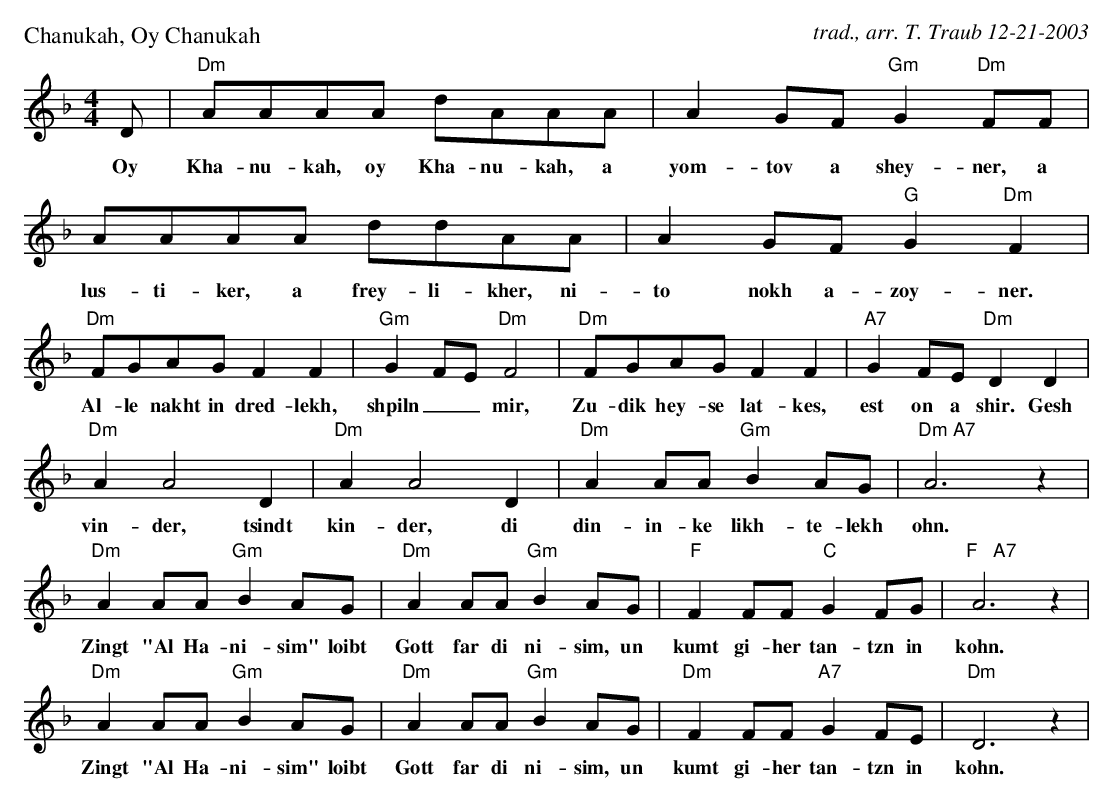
X:1
P: Chanukah, Oy Chanukah
C: trad., arr. T. Traub 12-21-2003
M: 4/4
K: Dm
L: 1/8
D|"Dm"AAAA dAAA|A2 GF "Gm"G2 "Dm"FF|AAAA ddAA |A2 GF "G"G2 "Dm"F2|
w: Oy Kha-nu-kah, oy Kha-nu-kah, a yom-tov a shey-ner, a lus-ti-ker, a frey-li-kher, ni-to nokh a-zoy-ner.
"Dm"FGAG F2 F2|"Gm"G2 FE "Dm"F4|"Dm"FGAG F2 F2|"A7"G2 FE "Dm"D2 D2|
w: Al-le nakht in dred-lekh, shpiln__ mir, Zu-dik hey-se lat-kes, est on a shir. Gesh
"Dm"A2 A4 D2|"Dm"A2 A4 D2|"Dm"A2 AA "Gm"B2 AG|"Dm A7"A6 z2|
w: vin-der, tsindt kin-der, di din-in-ke likh-te-lekh ohn.
"Dm"A2 AA "Gm"B2 AG|"Dm"A2 AA "Gm"B2 AG|"F"F2 FF "C"G2 FG|"F   A7"A6 z2|
w: Zingt "Al Ha-ni-sim" loibt Gott far di ni-sim, un kumt gi-her tan-tzn in kohn.
"Dm"A2 AA "Gm"B2 AG|"Dm"A2 AA "Gm"B2 AG|"Dm"F2 FF "A7"G2 FE|"Dm"D6 z2|
w: Zingt "Al Ha-ni-sim" loibt Gott far di ni-sim, un kumt gi-her tan-tzn in kohn.
